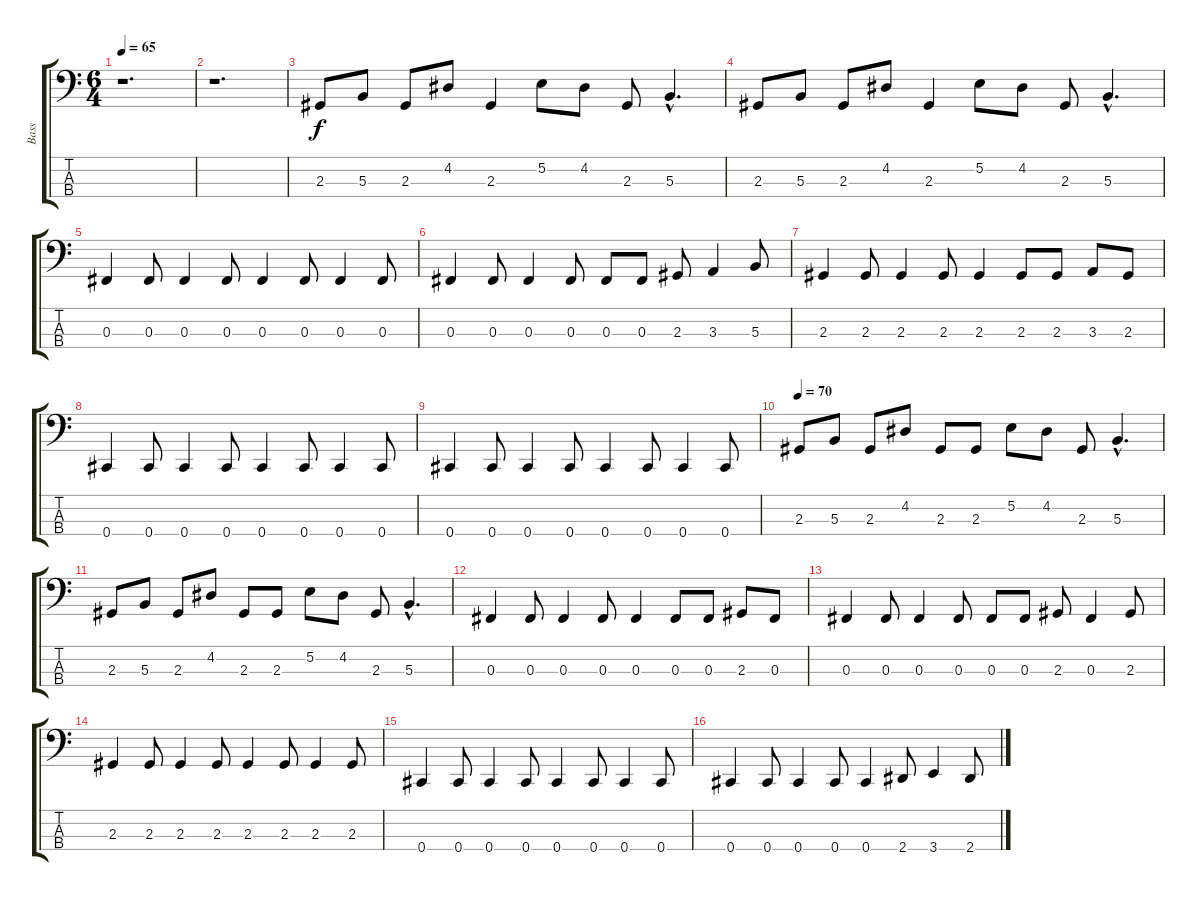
\track ("Bass" "Bass") {instrument electricbasspick}
\staff {score tabs}
\tuning (E2 B1 Gb1 Db1) {hide}
\ts (6 4)
\tempo 65
\clef f4
\ks c
r.1{d dy f} |
r.1{d} |
2.3.8 5.3.8 2.3.8 4.2.8 2.3.4 5.2.8 4.2.8 2.3.8 5.3{hac}.4{d} |
2.3.8 5.3.8 2.3.8 4.2.8 2.3.4 5.2.8 4.2.8 2.3.8 5.3{hac}.4{d} |
0.3.4 0.3.8 0.3.4 0.3.8 0.3.4 0.3.8 0.3.4 0.3.8 |
0.3.4 0.3.8 0.3.4 0.3.8 0.3.8 0.3.8 2.3.8 3.3.4 5.3.8 |
2.3.4 2.3.8 2.3.4 2.3.8 2.3.4 2.3.8 2.3.8 3.3.8 2.3.8 |
0.4.4 0.4.8 0.4.4 0.4.8 0.4.4 0.4.8 0.4.4 0.4.8 |
0.4.4 0.4.8 0.4.4 0.4.8 0.4.4 0.4.8 0.4.4 0.4.8 |
\tempo 70
2.3.8 5.3.8 2.3.8 4.2.8 2.3.8 2.3.8 5.2.8 4.2.8 2.3.8 5.3{hac}.4{d} |
2.3.8 5.3.8 2.3.8 4.2.8 2.3.8 2.3.8 5.2.8 4.2.8 2.3.8 5.3{hac}.4{d} |
0.3.4 0.3.8 0.3.4 0.3.8 0.3.4 0.3.8 0.3.8 2.3.8 0.3.8 |
0.3.4 0.3.8 0.3.4 0.3.8 0.3.8 0.3.8 2.3.8 0.3.4 2.3.8 |
2.3.4 2.3.8 2.3.4 2.3.8 2.3.4 2.3.8 2.3.4 2.3.8 |
0.4.4 0.4.8 0.4.4 0.4.8 0.4.4 0.4.8 0.4.4 0.4.8 |
0.4.4 0.4.8 0.4.4 0.4.8 0.4.4 2.4.8 3.4.4 2.4.8
